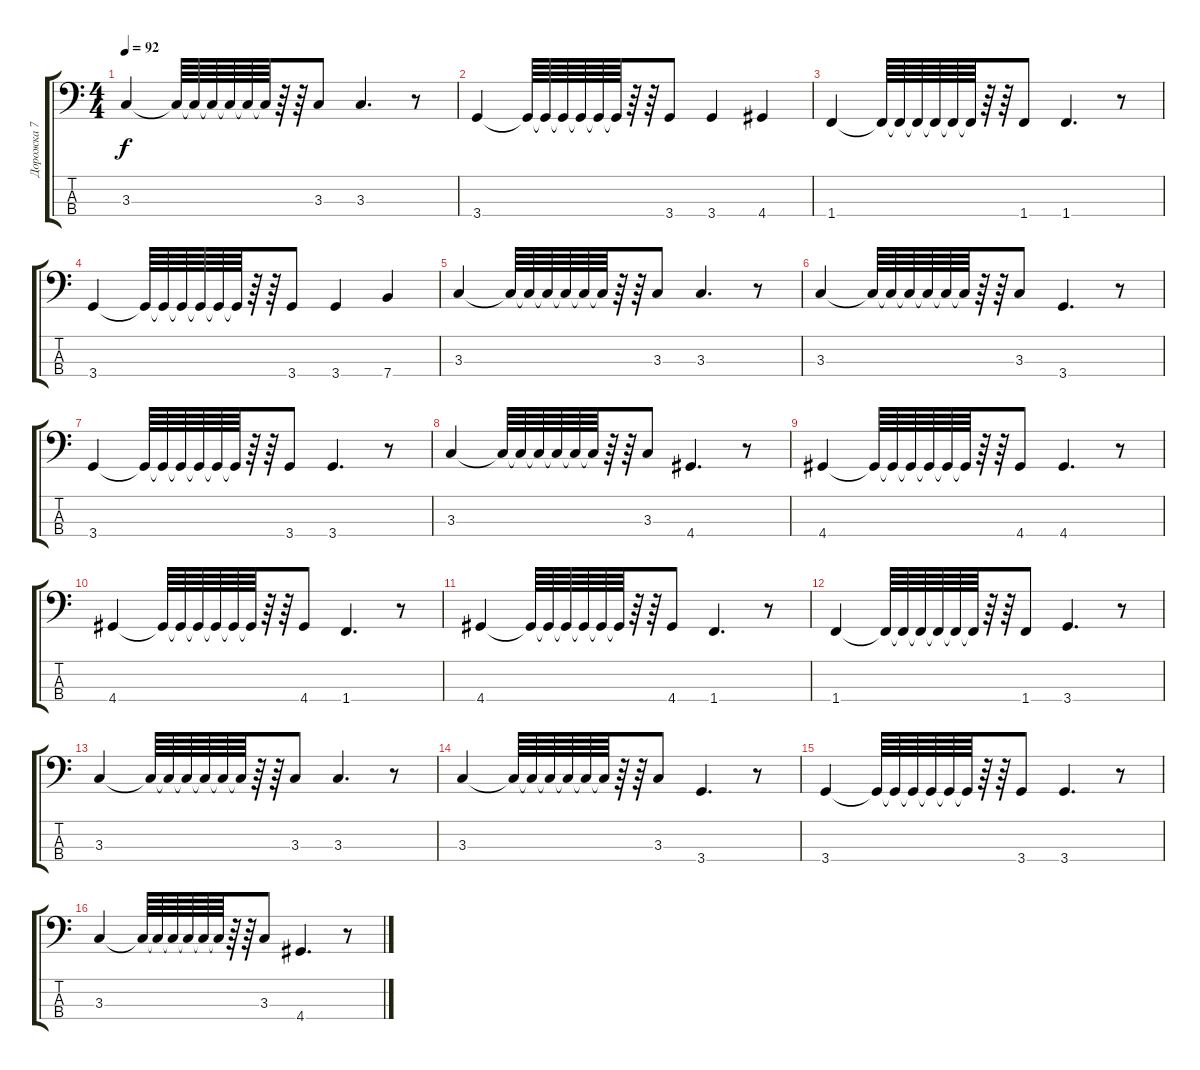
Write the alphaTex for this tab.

\track ("Дорожка 7" "Дорожка 7") {instrument electricbassfinger}
\staff {score tabs}
\tuning (G2 D2 A1 E1) {hide}
\ts (4 4)
\tempo 92
\clef f4
\ks c
3.3.4{dy f} 3.3{t}.64 3.3{t}.64 3.3{t}.64 3.3{t}.64 3.3{t}.64 3.3{t}.64 r.64 r.64 3.3.8 3.3.4{d} r.8 |
3.4.4 3.4{t}.64 3.4{t}.64 3.4{t}.64 3.4{t}.64 3.4{t}.64 3.4{t}.64 r.64 r.64 3.4.8 3.4.4 4.4.4 |
1.4.4 1.4{t}.64 1.4{t}.64 1.4{t}.64 1.4{t}.64 1.4{t}.64 1.4{t}.64 r.64 r.64 1.4.8 1.4.4{d} r.8 |
3.4.4 3.4{t}.64 3.4{t}.64 3.4{t}.64 3.4{t}.64 3.4{t}.64 3.4{t}.64 r.64 r.64 3.4.8 3.4.4 7.4.4 |
3.3.4 3.3{t}.64 3.3{t}.64 3.3{t}.64 3.3{t}.64 3.3{t}.64 3.3{t}.64 r.64 r.64 3.3.8 3.3.4{d} r.8 |
3.3.4 3.3{t}.64 3.3{t}.64 3.3{t}.64 3.3{t}.64 3.3{t}.64 3.3{t}.64 r.64 r.64 3.3.8 3.4.4{d} r.8 |
3.4.4 3.4{t}.64 3.4{t}.64 3.4{t}.64 3.4{t}.64 3.4{t}.64 3.4{t}.64 r.64 r.64 3.4.8 3.4.4{d} r.8 |
3.3.4 3.3{t}.64 3.3{t}.64 3.3{t}.64 3.3{t}.64 3.3{t}.64 3.3{t}.64 r.64 r.64 3.3.8 4.4.4{d} r.8 |
4.4.4 4.4{t}.64 4.4{t}.64 4.4{t}.64 4.4{t}.64 4.4{t}.64 4.4{t}.64 r.64 r.64 4.4.8 4.4.4{d} r.8 |
4.4.4 4.4{t}.64 4.4{t}.64 4.4{t}.64 4.4{t}.64 4.4{t}.64 4.4{t}.64 r.64 r.64 4.4.8 1.4.4{d} r.8 |
4.4.4 4.4{t}.64 4.4{t}.64 4.4{t}.64 4.4{t}.64 4.4{t}.64 4.4{t}.64 r.64 r.64 4.4.8 1.4.4{d} r.8 |
1.4.4 1.4{t}.64 1.4{t}.64 1.4{t}.64 1.4{t}.64 1.4{t}.64 1.4{t}.64 r.64 r.64 1.4.8 3.4.4{d} r.8 |
3.3.4 3.3{t}.64 3.3{t}.64 3.3{t}.64 3.3{t}.64 3.3{t}.64 3.3{t}.64 r.64 r.64 3.3.8 3.3.4{d} r.8 |
3.3.4 3.3{t}.64 3.3{t}.64 3.3{t}.64 3.3{t}.64 3.3{t}.64 3.3{t}.64 r.64 r.64 3.3.8 3.4.4{d} r.8 |
3.4.4 3.4{t}.64 3.4{t}.64 3.4{t}.64 3.4{t}.64 3.4{t}.64 3.4{t}.64 r.64 r.64 3.4.8 3.4.4{d} r.8 |
3.3.4 3.3{t}.64 3.3{t}.64 3.3{t}.64 3.3{t}.64 3.3{t}.64 3.3{t}.64 r.64 r.64 3.3.8 4.4.4{d} r.8
